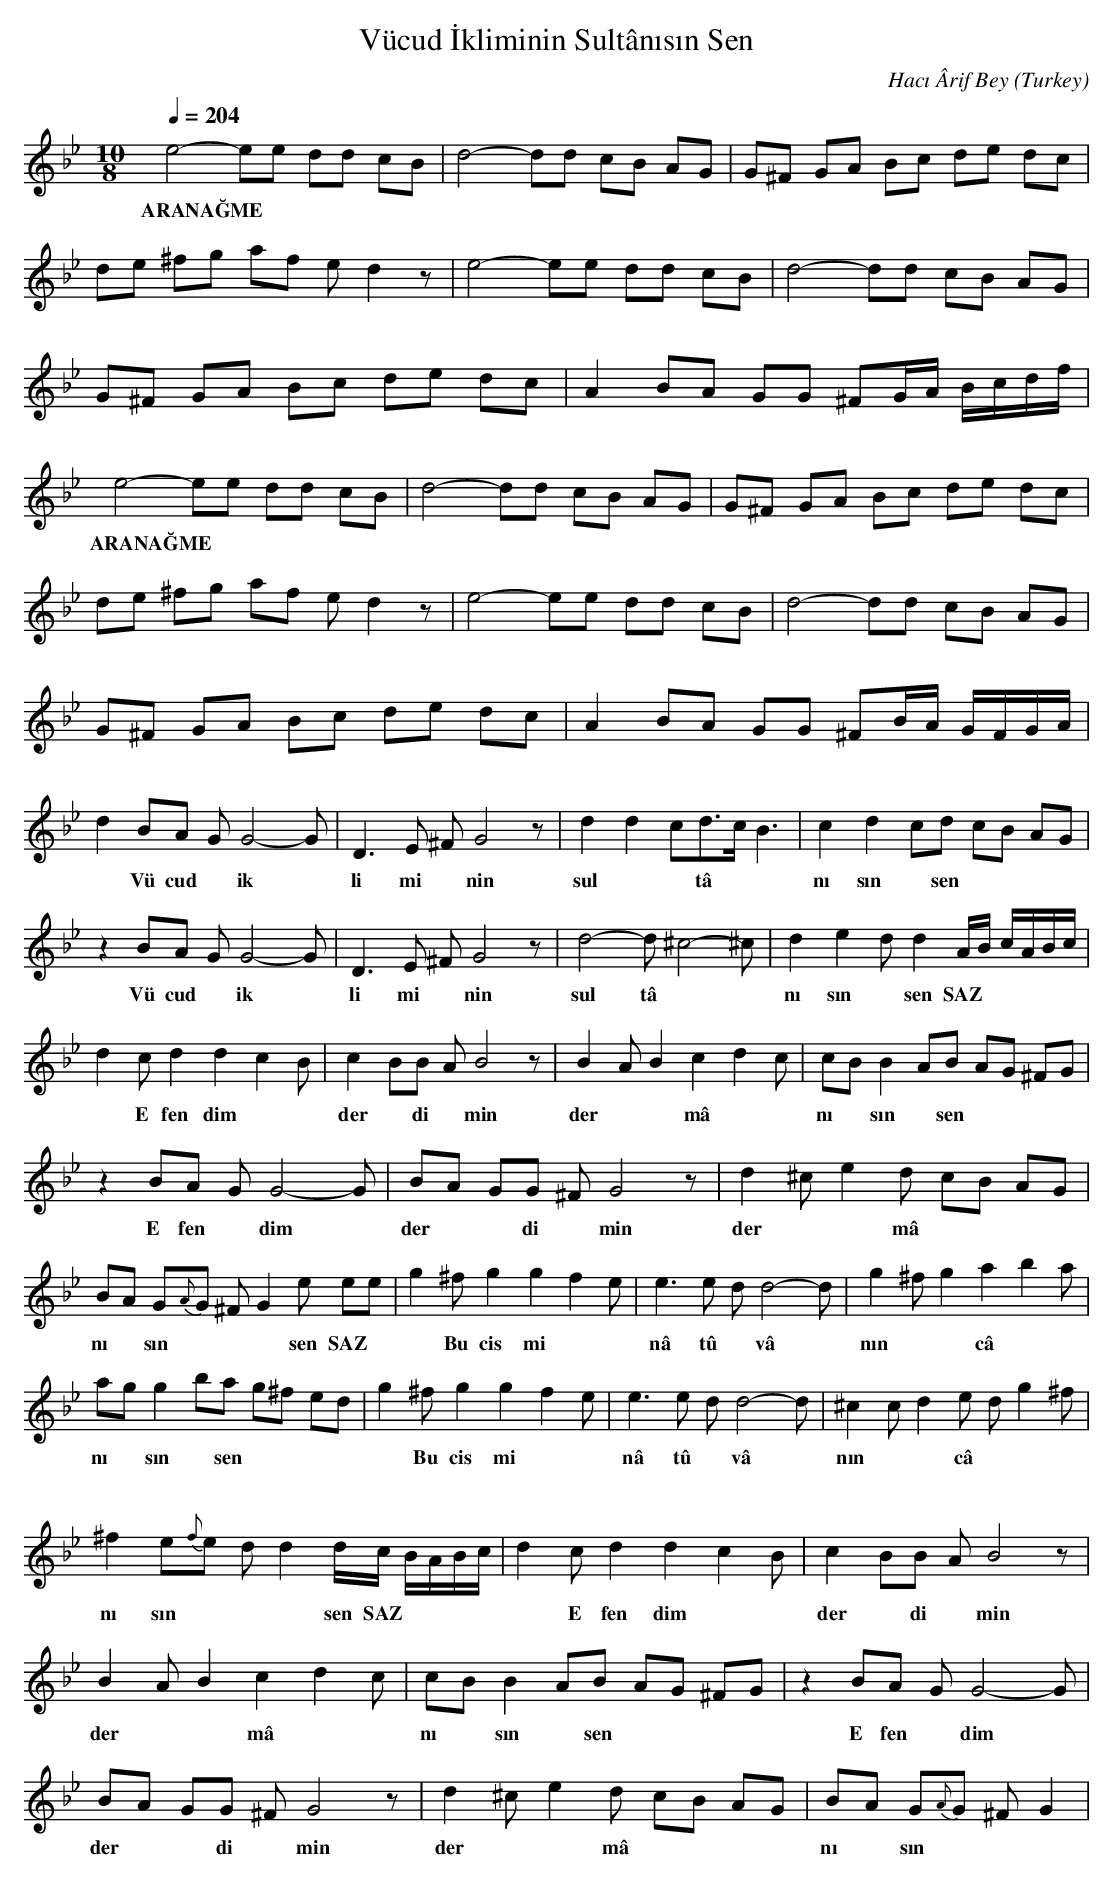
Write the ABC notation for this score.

X:1
T: Vücud İkliminin Sultânısın Sen
C: Hacı Ârif Bey
O: Turkey
M: 10/8
L: 1/16
K: C _B _e
Q: 1/4=204
e8-e2e2 d2d2 c2B2  | d8-d2d2 c2B2 A2G2  | \
w:  ARANAĞME  |   |
G2^F2 G2A2 B2c2 d2e2 d2c2  |
w:   |
d2e2 ^f2g2 a2f2 e2d4z2  | e8-e2e2 d2d2 c2B2  | \
w:   |   |
d8-d2d2 c2B2 A2G2  |
w:   |
G2^F2 G2A2 B2c2 d2e2 d2c2  | A4 B2A2 G2G2 ^F2GA Bcdf  |
w:   |   |
e8-e2e2 d2d2 c2B2  | d8-d2d2 c2B2 A2G2  | \
w:  ARANAĞME  |   |
G2^F2 G2A2 B2c2 d2e2 d2c2  |
w:   |
d2e2 ^f2g2 a2f2 e2d4z2  | e8-e2e2 d2d2 c2B2  | \
w:   |   |
d8-d2d2 c2B2 A2G2  |
w:   |
G2^F2 G2A2 B2c2 d2e2 d2c2  | A4 B2A2 G2G2 ^F2BA GFGA  |
w:   |   |
d4 B2A2 G2G8-G2  | D6E2 ^F2G8z2  | d4 d4 c2d3cB6  | \
w:  *  Vü cud  *  ik  |  li mi *  nin   |  sul *  *  tâ  |
c4 d4 c2d2 c2B2 A2G2  |
w:  nı sın  *  sen   |
z4 B2A2 G2G8-G2  | D6E2 ^F2G8z2  | d8-d2^c8-^c2  | \
w:  Vü cud  *  ik  |  li mi *  nin   |  sul tâ  |
d4 e4 d2d4AB cABc  |
w:  nı sın  *  sen  SAZ  |
d4 c2d4d4c4B2  | c4 B2B2 A2B8z2  | B4 A2B4c4d4c2  | \
w:  *  E fen dim   |  der *  di *  min   |  der *  *  mâ  |
c2B2 B4 A2B2 A2G2 ^F2G2  |
w:  nı *  sın  *  sen   |
z4 B2A2 G2G8-G2  | B2A2 G2G2 ^F2G8z2  | \
w:  E fen *  dim   |  der *  *  di *  min   |
d4 ^c2e4d2 c2B2 A2G2  |
w:  der *  *  mâ  |
B2A2 G2{A}G2 ^F2G4e2 e2e2  | g4 ^f2g4g4f4e2  | \
w:  nı *  sın  *  *  *  sen  SAZ  |  *  Bu  cis mi   |
e6e2 d2d8-d2  | g4 ^f2g4a4b4a2  |
w:  nâ tû *  vâ  |  nın  *  *  câ  |
a2g2 g4 b2a2 g2^f2 e2d2  | g4 ^f2g4g4f4e2  | \
w:  nı *  sın  *  sen   |  *  Bu  cis mi   |
e6e2 d2d8-d2  | ^c4 c2d4e2 d2g4^f2  |
w:  nâ tû *  vâ  |  nın  *  *  câ  |
^f4 e2{f}e2 d2d4dc BABc  | d4 c2d4d4c4B2  | \
w:  nı  sın  *  *  *  sen  SAZ  |  *  E fen dim   |
c4 B2B2 A2B8z2  |
w:  der *  di *  min   |
B4 A2B4c4d4c2  | c2B2 B4 A2B2 A2G2 ^F2G2  | \
w:  der *  *  mâ  |  nı *  sın  *  sen   |
z4 B2A2 G2G8-G2  |
w:  E fen *  dim   |
B2A2 G2G2 ^F2G8z2  | d4 ^c2e4d2 c2B2 A2G2  | \
w:  der *  *  di *  min   |  der *  *  mâ  |
B2A2 G2{A}G2 ^F2G4|
w:  nı *  sın  *  *  *  sen   |
